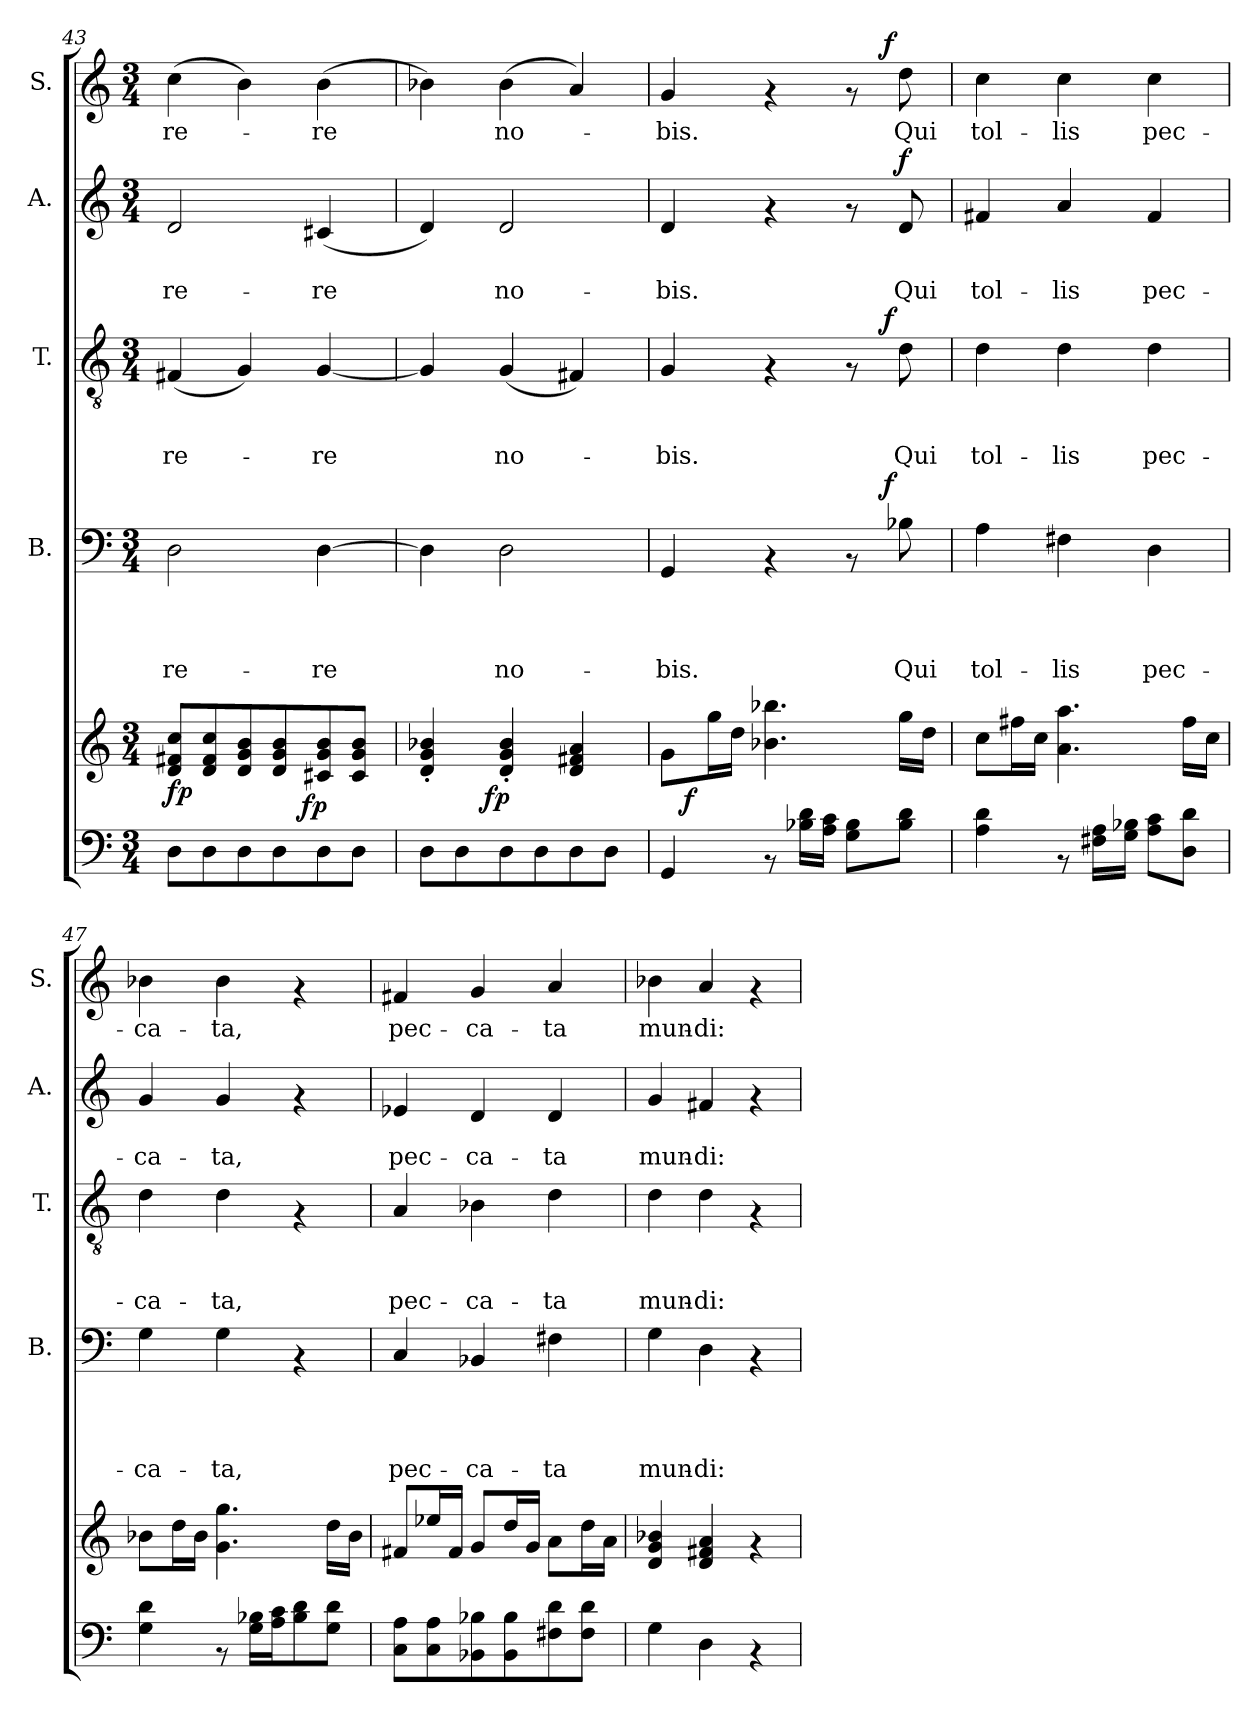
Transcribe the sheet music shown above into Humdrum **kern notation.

**kern	**kern	**dynam	**kern	**text	**text	**text	**text	**dynam	**kern	**text	**text	**text	**dynam	**kern	**text	**text	**dynam	**kern	**text	**dynam
*part5	*part5	*part5	*part4	*part4	*part4	*part4	*part4	*part4	*part3	*part3	*part3	*part3	*part3	*part2	*part2	*part2	*part2	*part1	*part1	*part1
*staff6	*staff5	*staff5/6	*staff4	*staff4	*staff4	*staff4	*staff4	*staff4	*staff3	*staff3	*staff3	*staff3	*staff3	*staff2	*staff2	*staff2	*staff2	*staff1	*staff1	*staff1
*	*	*	*I"B.	*	*	*	*	*	*I"T.	*	*	*	*	*I"A.	*	*	*	*I"S.	*	*
*	*	*	*I'B.	*	*	*	*	*	*I'T.	*	*	*	*	*I'A.	*	*	*	*I'S.	*	*
*clefF4	*clefG2	*	*clefF4	*	*	*	*	*	*clefGv2	*	*	*	*	*clefG2	*	*	*	*clefG2	*	*
*k[]	*k[]	*	*k[]	*	*	*	*	*	*k[]	*	*	*	*	*k[]	*	*	*	*k[]	*	*
*C:	*C:	*	*C:	*	*	*	*	*	*C:	*	*	*	*	*C:	*	*	*	*C:	*	*
*M3/4	*M3/4	*	*M3/4	*	*	*	*	*	*M3/4	*	*	*	*	*M3/4	*	*	*	*M3/4	*	*
=43	=43	=43	=43	=43	=43	=43	=43	=43	=43	=43	=43	=43	=43	=43	=43	=43	=43	=43	=43	=43
!	!	!LO:DY:b	!	!	!	!	!LO:LY:b	!	!	!	!	!LO:LY:b	!	!	!	!LO:LY:b	!	!	!LO:LY:b	!
*	*^	*	*	*	*	*	*	*	*	*	*	*	*	*	*	*	*	*	*	*
8D\L	8d/ 8f#X/ 8cc/L	4...ryy	fp	2D\	.	.	.	-re-	.	(<4F#X/	.	.	-re-	.	2d/	.	-re-	.	(>4cc\	-re-	.
8D\	8d/ 8f#/ 8cc/	.	.	.	.	.	.	.	.	.	.	.	.	.	.	.	.	.	.	.	.
8D\	8d/ 8g/ 8b/	.	.	.	.	.	.	.	.	4G/)	.	.	.	.	.	.	.	.	4b\)	.	.
8D\	8d/ 8g/ 8b/	.	.	.	.	.	.	.	.	.	.	.	.	.	.	.	.	.	.	.	.
!	!	!	!LO:DY:b	!	!	!	!	!	!	!	!	!	!	!	!	!	!	!	!	!	!
.	.	4ryy	fp	.	.	.	.	.	.	.	.	.	.	.	.	.	.	.	.	.	.
!	!	!	!	!	!	!	!	!LO:LY:b	!	!	!	!	!LO:LY:b	!	!	!	!LO:LY:b	!	!	!LO:LY:b	!
8D\	8c#X/ 8g/ 8b/	.	.	[>4D\	.	.	.	-re	.	[<4G/	.	.	-re	.	(<4c#X/	.	-re	.	(>4b\	-re	.
8D\J	8c#/ 8g/ 8b/J	.	.	.	.	.	.	.	.	.	.	.	.	.	.	.	.	.	.	.	.
.	.	32ryy	.	.	.	.	.	.	.	.	.	.	.	.	.	.	.	.	.	.	.
=44	=44	=44	=44	=44	=44	=44	=44	=44	=44	=44	=44	=44	=44	=44	=44	=44	=44	=44	=44	=44	=44
8D\L	4d/'< 4g/'< 4b-X/'<	8..ryy	.	4D\]	.	.	.	.	.	4G/]	.	.	.	.	4d/)	.	.	.	4b-X\)	.	.
8D\	.	.	.	.	.	.	.	.	.	.	.	.	.	.	.	.	.	.	.	.	.
!	!	!	!LO:DY:b	!	!	!	!	!	!	!	!	!	!	!	!	!	!	!	!	!	!
.	.	2ryy	fp	.	.	.	.	.	.	.	.	.	.	.	.	.	.	.	.	.	.
!	!	!	!	!	!	!	!	!LO:LY:b	!	!	!	!	!LO:LY:b	!	!	!	!LO:LY:b	!	!	!LO:LY:b	!
8D\	4d/'< 4g/'< 4b-/'<	.	.	2D\	.	.	.	no-	.	(<4G/	.	.	no-	.	2d/	.	no-	.	(>4b-\	no-	.
8D\	.	.	.	.	.	.	.	.	.	.	.	.	.	.	.	.	.	.	.	.	.
8D\	4d/ 4f#X/ 4a/	.	.	.	.	.	.	.	.	4F#X/)	.	.	.	.	.	.	.	.	4a/)	.	.
8D\J	.	.	.	.	.	.	.	.	.	.	.	.	.	.	.	.	.	.	.	.	.
.	.	32ryy	.	.	.	.	.	.	.	.	.	.	.	.	.	.	.	.	.	.	.
=45	=45	=45	=45	=45	=45	=45	=45	=45	=45	=45	=45	=45	=45	=45	=45	=45	=45	=45	=45	=45	=45
!	!	!	!	!	!	!	!	!LO:LY:b	!	!	!	!	!LO:LY:b	!	!	!	!LO:LY:b	!	!	!LO:LY:b	!
*	*	*	*	*^	*	*	*	*	*	*^	*	*	*	*	*	*	*	*	*^	*	*
4GG/	8g\L	16ryy	.	4GG/	2ryy	.	.	.	-bis.	.	4G/	2ryy	.	.	-bis.	.	4d/	.	-bis.	.	4g/	2ryy	-bis.	.
!	!	!	!LO:DY:b	!	!	!	!	!	!	!	!	!	!	!	!	!	!	!	!	!	!	!	!	!
.	.	2ryy	f	.	.	.	.	.	.	.	.	.	.	.	.	.	.	.	.	.	.	.	.	.
.	16gg\L	.	.	.	.	.	.	.	.	.	.	.	.	.	.	.	.	.	.	.	.	.	.	.
.	16dd\JJ	.	.	.	.	.	.	.	.	.	.	.	.	.	.	.	.	.	.	.	.	.	.	.
8rAA	4.b-X\ 4.bb-X\	.	.	4rAA	.	.	.	.	.	.	4rF	.	.	.	.	.	4rf	.	.	.	4rf	.	.	.
16B-X\ 16d\LL	.	.	.	.	.	.	.	.	.	.	.	.	.	.	.	.	.	.	.	.	.	.	.	.
16A\ 16c\JJ	.	.	.	.	.	.	.	.	.	.	.	.	.	.	.	.	.	.	.	.	.	.	.	.
8G\ 8B-\L	.	.	.	8rAA	16.ryy	.	.	.	.	.	8rF	16.ryy	.	.	.	.	8rf	.	.	.	8rf	16.ryy	.	.
.	.	8.ryy	.	.	.	.	.	.	.	.	.	.	.	.	.	.	.	.	.	.	.	.	.	.
!	!	!	!	!	!	!	!	!	!	!LO:DY:a	!	!	!	!	!	!LO:DY:a	!	!	!	!	!	!	!	!LO:DY:a
.	.	.	.	.	8ryy	.	.	.	.	f	.	8ryy	.	.	.	f	.	.	.	.	.	8ryy	.	f
!	!	!	!	!	!	!	!	!	!LO:LY:b	!	!	!	!	!	!LO:LY:b	!	!	!	!LO:LY:b	!LO:DY:a	!	!	!LO:LY:b	!
8B-\ 8d\J	16gg\LL	.	.	8B-X\	.	.	.	.	Qui	.	8d\	.	.	.	Qui	.	8d/	.	Qui	f	8dd\	.	Qui	.
.	16dd\JJ	.	.	.	.	.	.	.	.	.	.	.	.	.	.	.	.	.	.	.	.	.	.	.
.	.	.	.	.	32ryy	.	.	.	.	.	.	32ryy	.	.	.	.	.	.	.	.	.	32ryy	.	.
!!LO:LB:g=z
=46	=46	=46	=46	=46	=46	=46	=46	=46	=46	=46	=46	=46	=46	=46	=46	=46	=46	=46	=46	=46	=46	=46	=46	=46
!	!	!	!	!	!	!	!	!	!LO:LY:b	!	!	!	!	!	!LO:LY:b	!	!	!	!LO:LY:b	!	!	!	!LO:LY:b	!
*	*v	*v	*	*	*	*	*	*	*	*	*v	*v	*	*	*	*	*	*	*	*	*v	*v	*	*
*	*	*	*v	*v	*	*	*	*	*	*	*	*	*	*	*	*	*	*	*	*	*
4A\ 4d\	8cc\L	.	4A\	.	.	.	tol-	.	4d\	.	.	tol-	.	4f#X/	.	tol-	.	4cc\	tol-	.
.	16ff#X\L	.	.	.	.	.	.	.	.	.	.	.	.	.	.	.	.	.	.	.
.	16cc\JJ	.	.	.	.	.	.	.	.	.	.	.	.	.	.	.	.	.	.	.
!	!	!	!	!	!	!	!LO:LY:b	!	!	!	!	!LO:LY:b	!	!	!	!LO:LY:b	!	!	!LO:LY:b	!
8rAA	4.a\ 4.aa\	.	4F#X\	.	.	.	-lis	.	4d\	.	.	-lis	.	4a/	.	-lis	.	4cc\	-lis	.
16F#X\ 16A\LL	.	.	.	.	.	.	.	.	.	.	.	.	.	.	.	.	.	.	.	.
16G\ 16B-X\JJ	.	.	.	.	.	.	.	.	.	.	.	.	.	.	.	.	.	.	.	.
!	!	!	!	!	!	!	!LO:LY:b	!	!	!	!	!LO:LY:b	!	!	!	!LO:LY:b	!	!	!LO:LY:b	!
8A\ 8c\L	.	.	4D\	.	.	.	pec-	.	4d\	.	.	pec-	.	4f#/	.	pec-	.	4cc\	pec-	.
8D\ 8d\J	16ff#\LL	.	.	.	.	.	.	.	.	.	.	.	.	.	.	.	.	.	.	.
.	16cc\JJ	.	.	.	.	.	.	.	.	.	.	.	.	.	.	.	.	.	.	.
=47	=47	=47	=47	=47	=47	=47	=47	=47	=47	=47	=47	=47	=47	=47	=47	=47	=47	=47	=47	=47
!	!	!	!	!	!	!	!LO:LY:b	!	!	!	!	!LO:LY:b	!	!	!	!LO:LY:b	!	!	!LO:LY:b	!
4G\ 4d\	8b-X\L	.	4G\	.	.	.	-ca-	.	4d\	.	.	-ca-	.	4g/	.	-ca-	.	4b-X\	-ca-	.
.	16dd\L	.	.	.	.	.	.	.	.	.	.	.	.	.	.	.	.	.	.	.
.	16b-\JJ	.	.	.	.	.	.	.	.	.	.	.	.	.	.	.	.	.	.	.
!	!	!	!	!	!	!	!LO:LY:b	!	!	!	!	!LO:LY:b	!	!	!	!LO:LY:b	!	!	!LO:LY:b	!
8rAA	4.g\ 4.gg\	.	4G\	.	.	.	-ta,	.	4d\	.	.	-ta,	.	4g/	.	-ta,	.	4b-\	-ta,	.
16G\ 16B-X\LL	.	.	.	.	.	.	.	.	.	.	.	.	.	.	.	.	.	.	.	.
16A\ 16c\J	.	.	.	.	.	.	.	.	.	.	.	.	.	.	.	.	.	.	.	.
8B-\ 8d\	.	.	4rAA	.	.	.	.	.	4rF	.	.	.	.	4rf	.	.	.	4rf	.	.
8G\ 8d\J	16dd\LL	.	.	.	.	.	.	.	.	.	.	.	.	.	.	.	.	.	.	.
.	16b-\JJ	.	.	.	.	.	.	.	.	.	.	.	.	.	.	.	.	.	.	.
=48	=48	=48	=48	=48	=48	=48	=48	=48	=48	=48	=48	=48	=48	=48	=48	=48	=48	=48	=48	=48
!	!	!	!	!	!	!	!LO:LY:b	!	!	!	!	!LO:LY:b	!	!	!	!LO:LY:b	!	!	!LO:LY:b	!
8C\ 8A\L	8f#X/L	.	4C/	.	.	.	pec-	.	4A/	.	.	pec-	.	4e-X/	.	pec-	.	4f#X/	pec-	.
8C\ 8A\	16ee-X/L	.	.	.	.	.	.	.	.	.	.	.	.	.	.	.	.	.	.	.
.	16f#/JJ	.	.	.	.	.	.	.	.	.	.	.	.	.	.	.	.	.	.	.
!	!	!	!	!	!	!	!LO:LY:b	!	!	!	!	!LO:LY:b	!	!	!	!LO:LY:b	!	!	!LO:LY:b	!
8BB-X\ 8B-X\	8g/L	.	4BB-X/	.	.	.	-ca-	.	4B-X\	.	.	-ca-	.	4d/	.	-ca-	.	4g/	-ca-	.
8BB-\ 8B-\	16dd/L	.	.	.	.	.	.	.	.	.	.	.	.	.	.	.	.	.	.	.
.	16g/JJ	.	.	.	.	.	.	.	.	.	.	.	.	.	.	.	.	.	.	.
!	!	!	!	!	!	!	!LO:LY:b	!	!	!	!	!LO:LY:b	!	!	!	!LO:LY:b	!	!	!LO:LY:b	!
8F#X\ 8d\	8a\L	.	4F#X\	.	.	.	-ta	.	4d\	.	.	-ta	.	4d/	.	-ta	.	4a/	-ta	.
8F#\ 8d\J	16dd\L	.	.	.	.	.	.	.	.	.	.	.	.	.	.	.	.	.	.	.
.	16a\JJ	.	.	.	.	.	.	.	.	.	.	.	.	.	.	.	.	.	.	.
=49	=49	=49	=49	=49	=49	=49	=49	=49	=49	=49	=49	=49	=49	=49	=49	=49	=49	=49	=49	=49
!	!	!	!	!	!	!	!LO:LY:b	!	!	!	!	!LO:LY:b	!	!	!	!LO:LY:b	!	!	!LO:LY:b	!
4G\	4d/ 4g/ 4b-X/	.	4G\	.	.	.	mun-	.	4d\	.	.	mun-	.	4g/	.	mun-	.	4b-X\	mun-	.
!	!	!	!	!	!	!	!LO:LY:b	!	!	!	!	!LO:LY:b	!	!	!	!LO:LY:b	!	!	!LO:LY:b	!
4D\	4d/ 4f#X/ 4a/	.	4D\	.	.	.	-di:	.	4d\	.	.	-di:	.	4f#X/	.	-di:	.	4a/	-di:	.
4rAA	4rf	.	4rAA	.	.	.	.	.	4rF	.	.	.	.	4rf	.	.	.	4rf	.	.
=	=	=	=	=	=	=	=	=	=	=	=	=	=	=	=	=	=	=	=	=
*-	*-	*-	*-	*-	*-	*-	*-	*-	*-	*-	*-	*-	*-	*-	*-	*-	*-	*-	*-	*-
